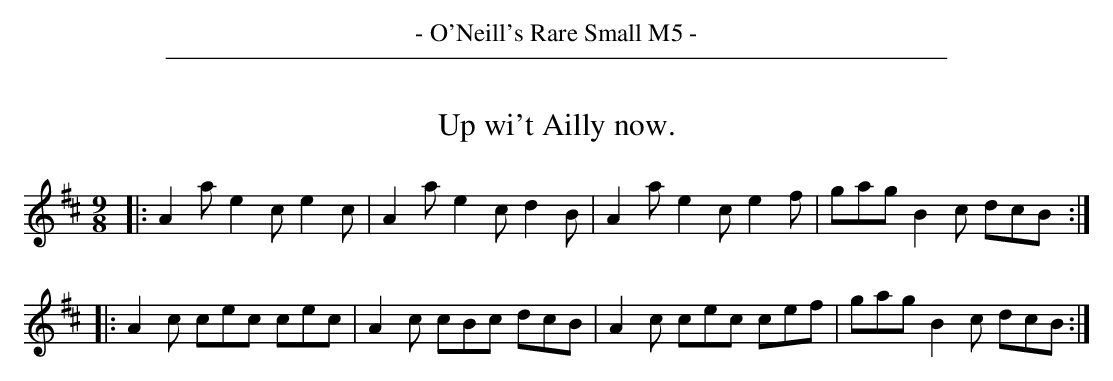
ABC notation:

X:1
T: Up wi't Ailly now.
M: 9/8
L: 1/8
K: Amix
|:\
A2a e2c e2c | A2a e2c d2B | A2a e2c e2f | gag B2c dcB ::\
A2c cec cec | A2c cBc dcB | A2c cec cef | gag B2c dcB :|
